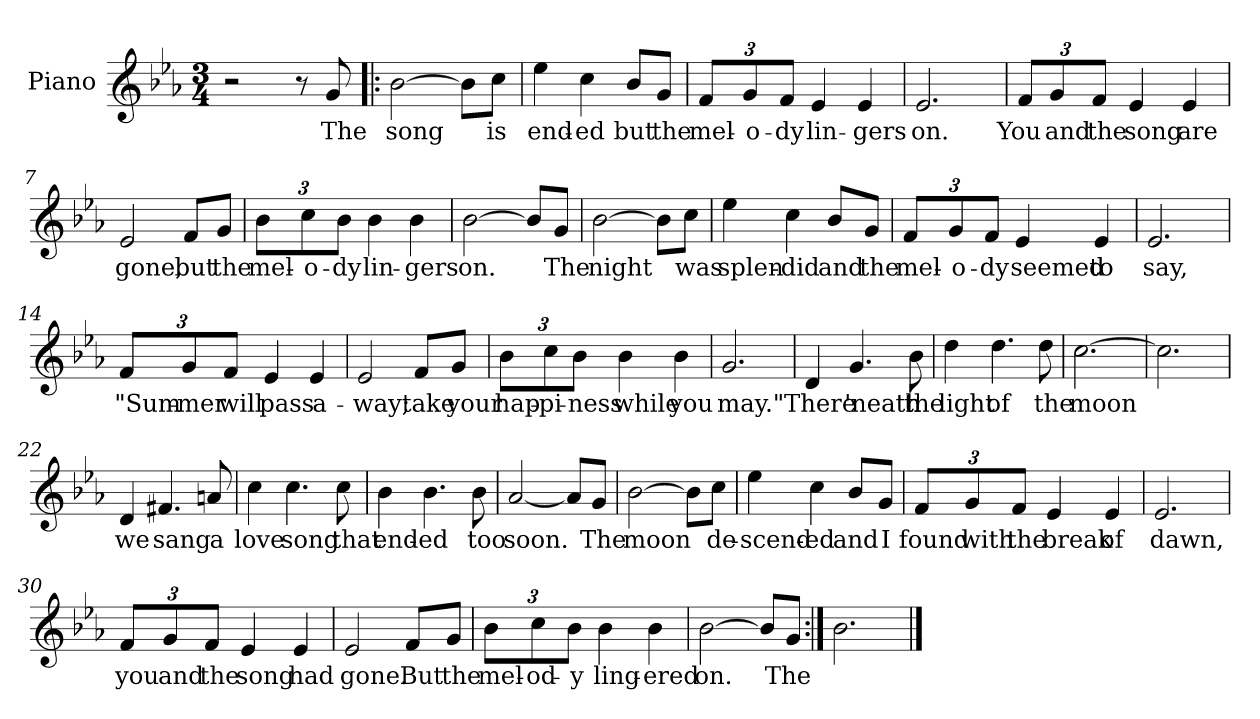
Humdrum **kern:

**kern	**text
*part1	*part1
*staff1	*staff1
*I"Piano	*
*I'Pno.	*
*clefG2	*
*k[b-e-a-]	*
*E-:	*
*M3/4	*
=1	=1
2r	.
8r	.
8g/	The
=2!|:	=2!|:
[2b-\	song
8b-\L]	.
8cc\J	is
=3	=3
4ee-\	end-
4cc\	-ed
8b-/L	but
8g/J	the
=4	=4
*Xbrackettup	*
12f/L	mel-
12g/	-o-
12f/J	-dy
4e-/	lin-
4e-/	-gers
=5	=5
2.e-/	on.
!!LO:LB:g=z
=6	=6
12f/L	You
12g/	and
12f/J	the
4e-/	song
4e-/	are
=7	=7
2e-/	gone,
8f/L	but
8g/J	the
=8	=8
12b-\L	mel-
12cc\	-o-
12b-\J	-dy
4b-\	lin-
4b-\	-gers
=9	=9
[2b-\	on.
8b-/L]	.
8g/J	The
!!LO:LB:g=z
=10	=10
[2b-\	night
8b-\L]	.
8cc\J	was
=11	=11
4ee-\	splen-
4cc\	-did
8b-/L	and
8g/J	the
=12	=12
12f/L	mel-
12g/	-o-
12f/J	-dy
4e-/	seemed
4e-/	to
=13	=13
2.e-/	say,
!!LO:LB:g=z
=14	=14
12f/L	"Sum-
12g/	-mer
12f/J	will
4e-/	pass
4e-/	a-
=15	=15
2e-/	-way;
8f/L	take
8g/J	your
=16	=16
12b-\L	hap-
12cc\	-pi-
12b-\J	-ness
4b-\	while
4b-\	you
=17	=17
2.g/	may."
!!LO:LB:g=z
=18	=18
4d/	There
4.g/	'neath
8b-\	the
=19	=19
4dd\	light
4.dd\	of
8dd\	the
=20	=20
[2.cc\	moon
=21	=21
2.cc\]	.
=22	=22
4d/	we
4.f#X/	sang
8an/	a
!!LO:LB:g=z
=23	=23
4cc\	love
4.cc\	song
8cc\	that
=24	=24
4b-\	end-
4.b-\	-ed
8b-\	too
=25	=25
[2a-/	soon.
8a-/L]	.
8g/J	The
=26	=26
[2b-\	moon
8b-\L]	.
8cc\J	de-
=27	=27
4ee-\	-scend-
4cc\	-ed
8b-/L	and
8g/J	I
!!LO:LB:g=z
=28	=28
12f/L	found
12g/	with
12f/J	the
4e-/	break
4e-/	of
=29	=29
2.e-/	dawn,
=30	=30
12f/L	you
12g/	and
12f/J	the
4e-/	song
4e-/	had
=31	=31
2e-/	gone.
8f/L	But
8g/J	the
!!LO:LB:g=z
=32	=32
12b-\L	mel-
12cc\	-od-
12b-\J	-y
4b-\	ling-
4b-\	-ered
=33	=33
[2b-\	on.
8b-/L]	.
8g/J	The
=34:|!	=34:|!
2.b-\	.
==	==
*-	*-
